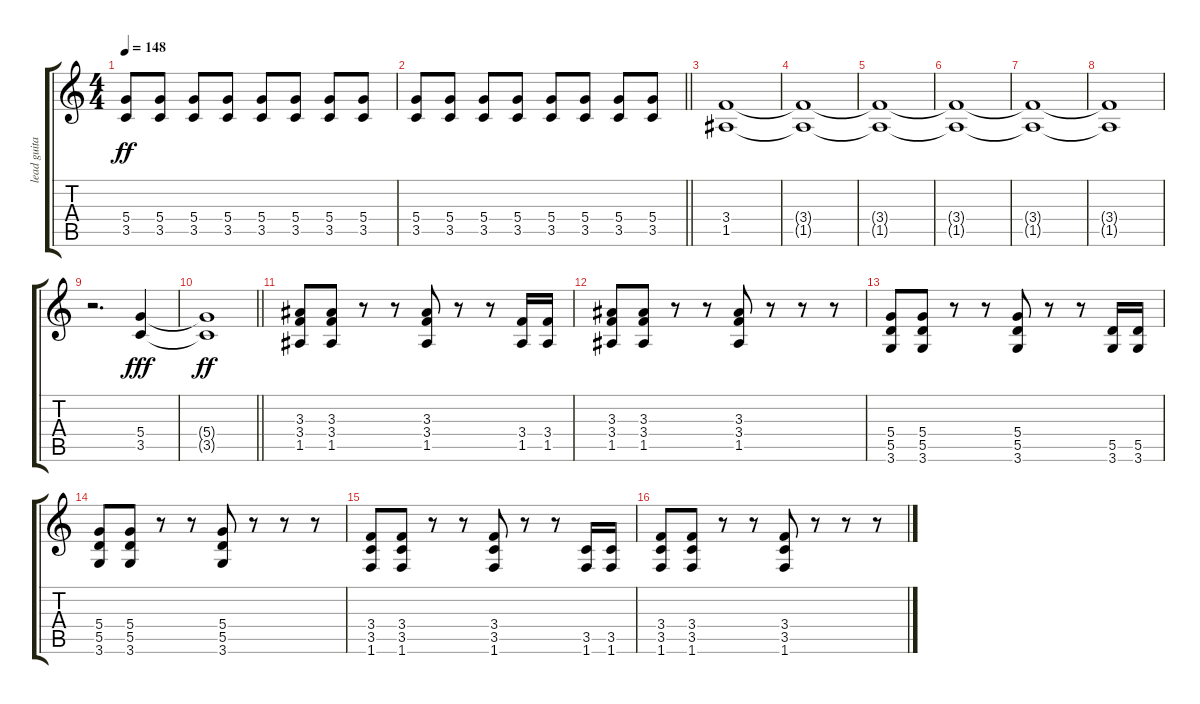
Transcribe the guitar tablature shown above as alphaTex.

\track ("lead guitar" "lead guita") {instrument distortionguitar}
\staff {score tabs}
\tuning (E4 B3 G3 D3 A2 E2) {hide}
\ts (4 4)
\tempo 148
\clef g2
\ks c
(5.4 3.5).8{dy ff} (5.4 3.5).8 (5.4 3.5).8 (5.4 3.5).8 (5.4 3.5).8 (5.4 3.5).8 (5.4 3.5).8 (5.4 3.5).8 |
\barLineRight lightlight
(5.4 3.5).8 (5.4 3.5).8 (5.4 3.5).8 (5.4 3.5).8 (5.4 3.5).8 (5.4 3.5).8 (5.4 3.5).8 (5.4 3.5).8 |
\section ("" "")
(3.4 1.5).1 |
(3.4{t} 1.5{t}).1{volume 0} |
(3.4{t} 1.5{t}).1 |
(3.4{t} 1.5{t}).1 |
(3.4{t} 1.5{t}).1 |
(3.4{t} 1.5{t}).1 |
r.2{d} (5.4 3.5).4{dy fff volume 16} |
\barLineRight lightlight
(5.4{t} 3.5{t}).1{dy ff} |
(3.3 3.4 1.5).8 (3.3 3.4 1.5).8 r.8 r.8 (3.3 3.4 1.5).8 r.8 r.8 (3.4 1.5).16 (3.4 1.5).16 |
(3.3 3.4 1.5).8 (3.3 3.4 1.5).8 r.8 r.8 (3.3 3.4 1.5).8 r.8 r.8 r.8 |
(5.4 5.5 3.6).8 (5.4 5.5 3.6).8 r.8 r.8 (5.4 5.5 3.6).8 r.8 r.8 (5.5 3.6).16 (5.5 3.6).16 |
(5.4 5.5 3.6).8 (5.4 5.5 3.6).8 r.8 r.8 (5.4 5.5 3.6).8 r.8 r.8 r.8 |
(3.4 3.5 1.6).8 (3.4 3.5 1.6).8 r.8 r.8 (3.4 3.5 1.6).8 r.8 r.8 (3.5 1.6).16 (3.5 1.6).16 |
(3.4 3.5 1.6).8 (3.4 3.5 1.6).8 r.8 r.8 (3.4 3.5 1.6).8 r.8 r.8 r.8
